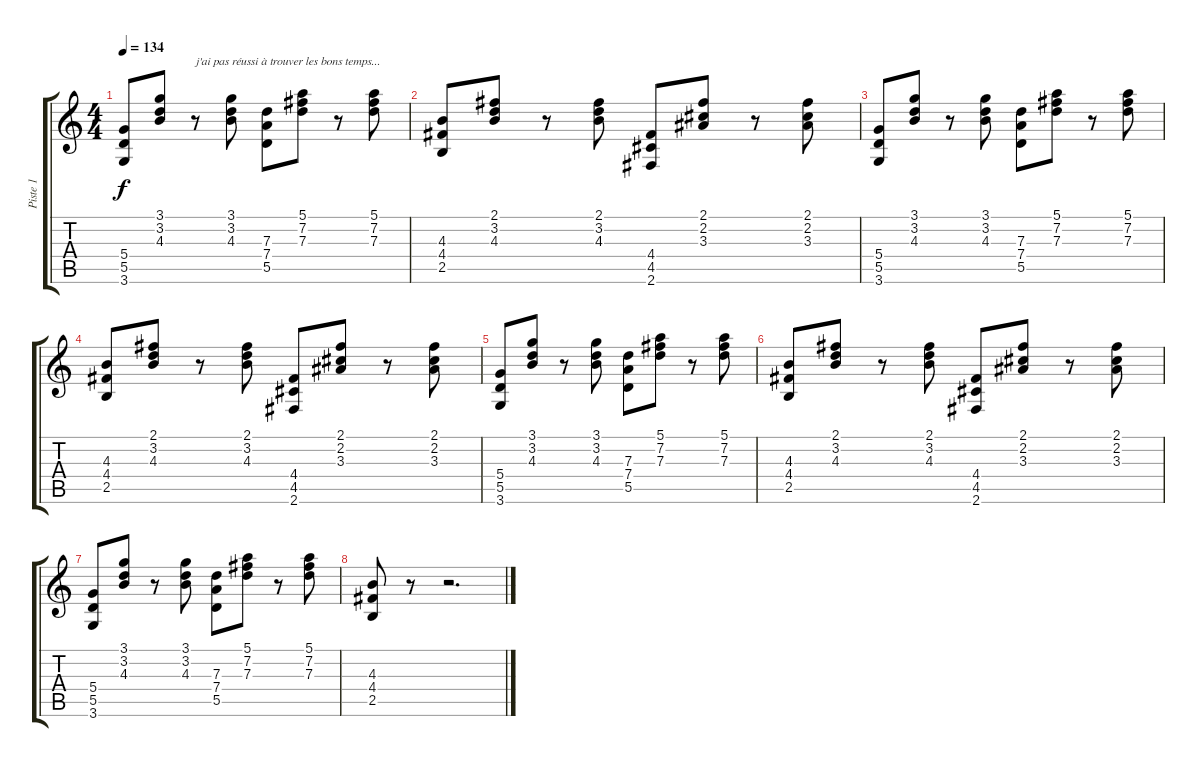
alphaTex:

\track ("Piste 1" "Piste 1") {instrument distortionguitar}
\staff {score tabs}
\tuning (E4 B3 G3 D3 A2 E2) {hide}
\ts (4 4)
\tempo 134
\clef g2
\ks c
(5.4 5.5 3.6).8{dy f} (3.1 3.2 4.3).8 r.8{txt "j'ai pas réussi à trouver les bons temps..."} (3.1 3.2 4.3).8 (7.3 7.4 5.5).8 (5.1 7.2 7.3).8 r.8 (5.1 7.2 7.3).8 |
(4.3 4.4 2.5).8 (2.1 3.2 4.3).8 r.8 (2.1 3.2 4.3).8 (4.4 4.5 2.6).8 (2.1 2.2 3.3).8 r.8 (2.1 2.2 3.3).8 |
(5.4 5.5 3.6).8 (3.1 3.2 4.3).8 r.8 (3.1 3.2 4.3).8 (7.3 7.4 5.5).8 (5.1 7.2 7.3).8 r.8 (5.1 7.2 7.3).8 |
(4.3 4.4 2.5).8 (2.1 3.2 4.3).8 r.8 (2.1 3.2 4.3).8 (4.4 4.5 2.6).8 (2.1 2.2 3.3).8 r.8 (2.1 2.2 3.3).8 |
(5.4 5.5 3.6).8 (3.1 3.2 4.3).8 r.8 (3.1 3.2 4.3).8 (7.3 7.4 5.5).8 (5.1 7.2 7.3).8 r.8 (5.1 7.2 7.3).8 |
(4.3 4.4 2.5).8 (2.1 3.2 4.3).8 r.8 (2.1 3.2 4.3).8 (4.4 4.5 2.6).8 (2.1 2.2 3.3).8 r.8 (2.1 2.2 3.3).8 |
(5.4 5.5 3.6).8 (3.1 3.2 4.3).8 r.8 (3.1 3.2 4.3).8 (7.3 7.4 5.5).8 (5.1 7.2 7.3).8 r.8 (5.1 7.2 7.3).8 |
(4.3 4.4 2.5).8 r.8 r.2{d}
